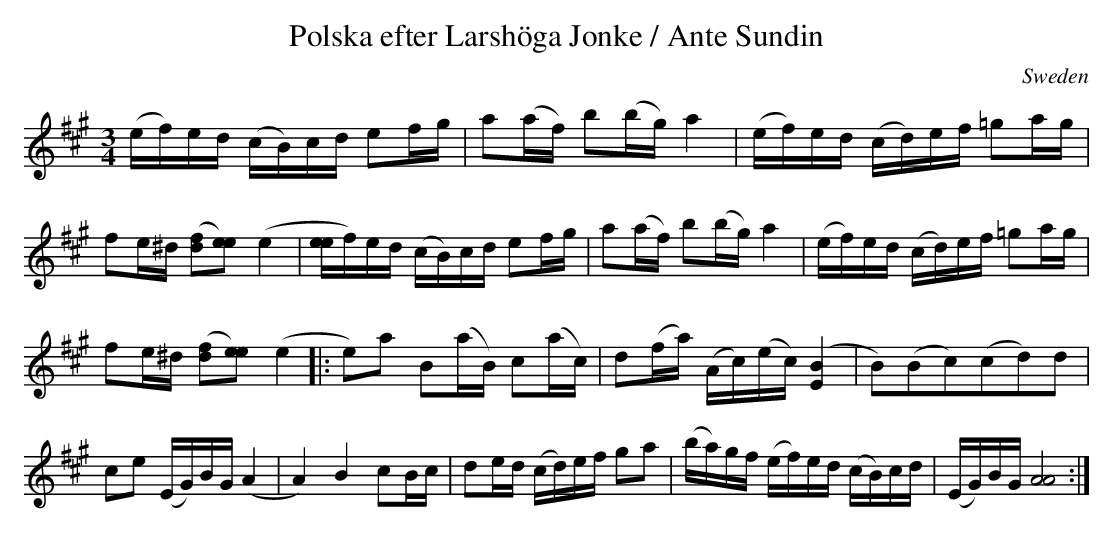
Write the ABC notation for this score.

X:1
T:Polska efter Larshöga Jonke / Ante Sundin
L:1/16
M:3/4
O:Sweden
K:A major
(ef)ed (cB)cd e2fg | a2(af) b2(bg) a4 | \
(ef)ed (cd)ef =g2ag | f2e^d ([d2f2][e2e2])(e4 |\
[ee]f)ed (cB)cd e2fg | a2(af) b2(bg) a4 |\
(ef)ed (cd)ef =g2ag | f2e^d  ([d2f2][e2e2]) (e4|:\
e2)a2  B2(aB) c2(ac) | d2(fa) (Ac)(ec)([E4B4] |\
B2)(B2c2)(c2d2)d2 | c2e2 (EG)BG (A4 |\
A4) B4 c2Bc | d2ed (cd)ef g2a2 | \
(ba)gf (ef)ed (cB)cd | (EG)BG [A8A8] :|
